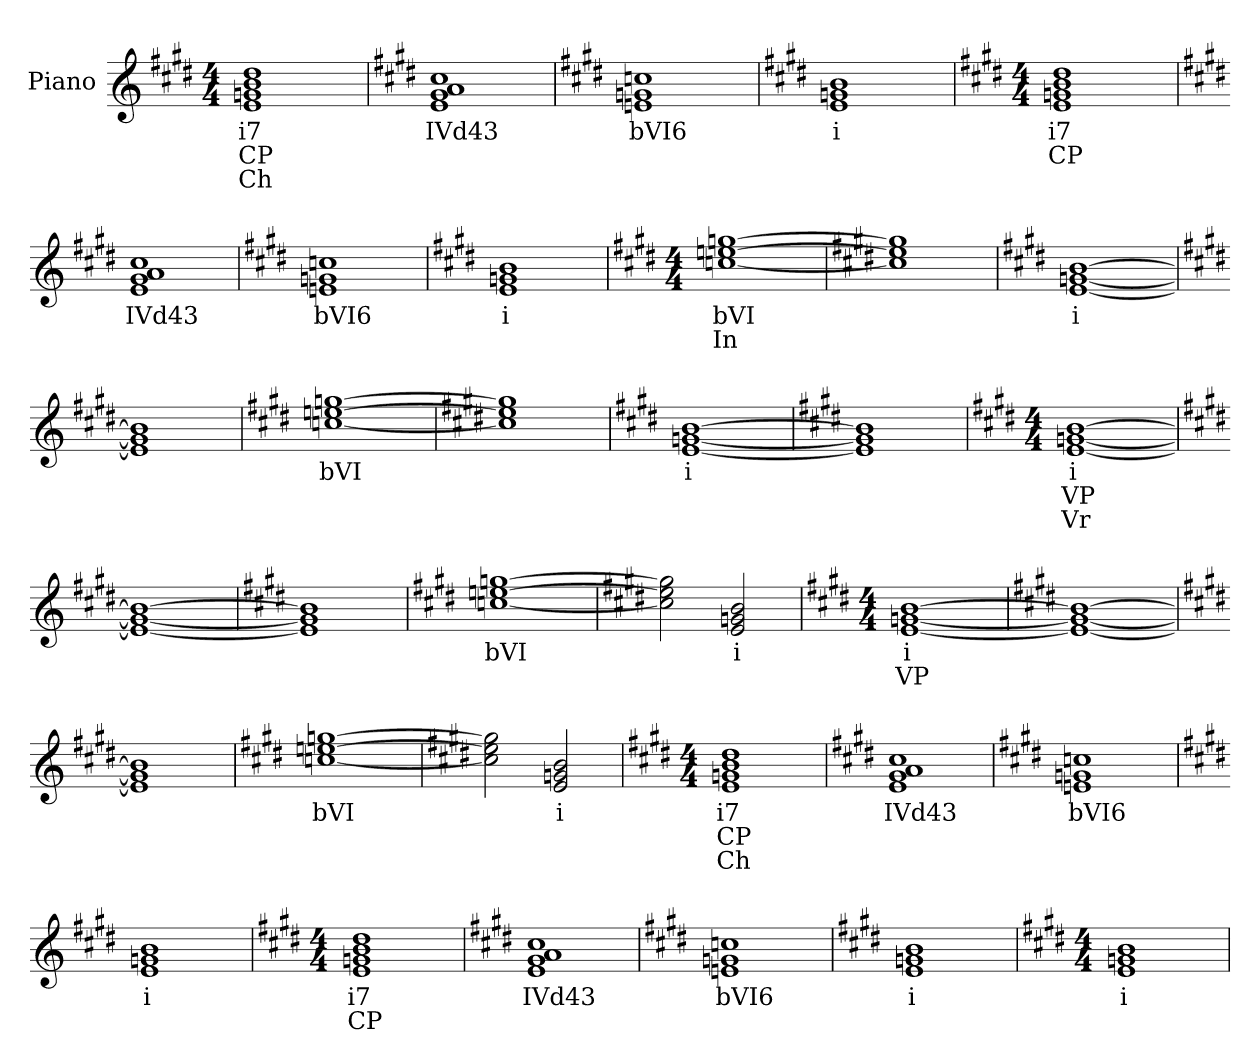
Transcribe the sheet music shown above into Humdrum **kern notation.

**kern	**text	**text	**text
*part1	*part1	*part1	*part1
*staff1	*staff1	*staff1	*staff1
*I"Piano	*	*	*
*I'Pno	*	*	*
*k[f#c#g#d#]	*	*	*
*E:	*	*	*
*M4/4	*	*	*
=	=	=	=
1e 1gn 1b 1dd#	i7	CP	Ch
=	=	=	=
*k[f#c#g#d#]	*	*	*
*E:	*	*	*
1e 1g# 1a 1cc#	IVd43	.	.
=	=	=	=
*k[f#c#g#d#]	*	*	*
*E:	*	*	*
1en 1gn 1ccn	bVI6	.	.
=	=	=	=
*k[f#c#g#d#]	*	*	*
*E:	*	*	*
1e 1gn 1b	i	.	.
=	=	=	=
*k[f#c#g#d#]	*	*	*
*E:	*	*	*
*M4/4	*	*	*
1e 1gn 1b 1dd#	i7	CP	.
=	=	=	=
*k[f#c#g#d#]	*	*	*
*E:	*	*	*
1e 1g# 1a 1cc#	IVd43	.	.
=	=	=	=
*k[f#c#g#d#]	*	*	*
*E:	*	*	*
1en 1gn 1ccn	bVI6	.	.
=	=	=	=
*k[f#c#g#d#]	*	*	*
*E:	*	*	*
1e 1gn 1b	i	.	.
=	=	=	=
*k[f#c#g#d#]	*	*	*
*E:	*	*	*
*M4/4	*	*	*
[1ccn [1een [1ggn	bVI	In	.
=	=	=	=
*k[f#c#g#d#]	*	*	*
*E:	*	*	*
1ccn] 1een] 1ggn]	.	.	.
=	=	=	=
*k[f#c#g#d#]	*	*	*
*E:	*	*	*
[1e [1gn [1b	i	.	.
=	=	=	=
*k[f#c#g#d#]	*	*	*
*E:	*	*	*
1e] 1gn] 1b]	.	.	.
=	=	=	=
*k[f#c#g#d#]	*	*	*
*E:	*	*	*
[1ccn [1een [1ggn	bVI	.	.
=	=	=	=
*k[f#c#g#d#]	*	*	*
*E:	*	*	*
1ccn] 1een] 1ggn]	.	.	.
=	=	=	=
*k[f#c#g#d#]	*	*	*
*E:	*	*	*
[1e [1gn [1b	i	.	.
=	=	=	=
*k[f#c#g#d#]	*	*	*
*E:	*	*	*
1e] 1gn] 1b]	.	.	.
=	=	=	=
*k[f#c#g#d#]	*	*	*
*E:	*	*	*
*M4/4	*	*	*
[1e [1gn [1b	i	VP	Vr
=	=	=	=
*k[f#c#g#d#]	*	*	*
*E:	*	*	*
1e_ 1gn_ 1b_	.	.	.
=	=	=	=
*k[f#c#g#d#]	*	*	*
*E:	*	*	*
1e] 1gn] 1b]	.	.	.
=	=	=	=
*k[f#c#g#d#]	*	*	*
*E:	*	*	*
[1ccn [1een [1ggn	bVI	.	.
=	=	=	=
*k[f#c#g#d#]	*	*	*
*E:	*	*	*
2ccn] 2een] 2ggn]	.	.	.
2e 2gn 2b	i	.	.
=	=	=	=
*k[f#c#g#d#]	*	*	*
*E:	*	*	*
*M4/4	*	*	*
[1e [1gn [1b	i	VP	.
=	=	=	=
*k[f#c#g#d#]	*	*	*
*E:	*	*	*
1e_ 1gn_ 1b_	.	.	.
=	=	=	=
*k[f#c#g#d#]	*	*	*
*E:	*	*	*
1e] 1gn] 1b]	.	.	.
=	=	=	=
*k[f#c#g#d#]	*	*	*
*E:	*	*	*
[1ccn [1een [1ggn	bVI	.	.
=	=	=	=
*k[f#c#g#d#]	*	*	*
*E:	*	*	*
2ccn] 2een] 2ggn]	.	.	.
2e 2gn 2b	i	.	.
=	=	=	=
*k[f#c#g#d#]	*	*	*
*E:	*	*	*
*M4/4	*	*	*
1e 1gn 1b 1dd#	i7	CP	Ch
=	=	=	=
*k[f#c#g#d#]	*	*	*
*E:	*	*	*
1e 1g# 1a 1cc#	IVd43	.	.
=	=	=	=
*k[f#c#g#d#]	*	*	*
*E:	*	*	*
1en 1gn 1ccn	bVI6	.	.
=	=	=	=
*k[f#c#g#d#]	*	*	*
*E:	*	*	*
1e 1gn 1b	i	.	.
=	=	=	=
*k[f#c#g#d#]	*	*	*
*E:	*	*	*
*M4/4	*	*	*
1e 1gn 1b 1dd#	i7	CP	.
=	=	=	=
*k[f#c#g#d#]	*	*	*
*E:	*	*	*
1e 1g# 1a 1cc#	IVd43	.	.
=	=	=	=
*k[f#c#g#d#]	*	*	*
*E:	*	*	*
1en 1gn 1ccn	bVI6	.	.
=	=	=	=
*k[f#c#g#d#]	*	*	*
*E:	*	*	*
1e 1gn 1b	i	.	.
=	=	=	=
*k[f#c#g#d#]	*	*	*
*E:	*	*	*
*M4/4	*	*	*
1e 1gn 1b	i	.	.
=	=	=	=
*-	*-	*-	*-
